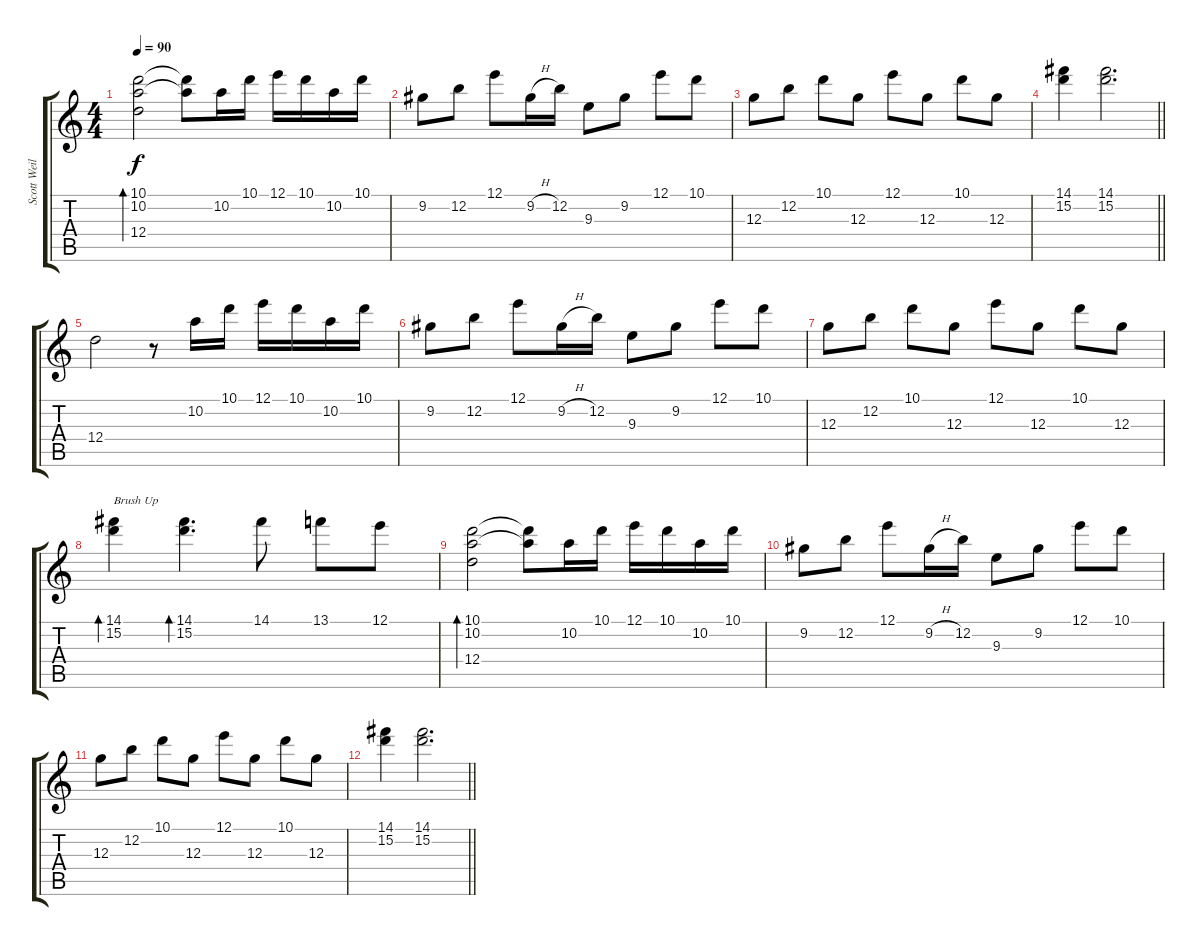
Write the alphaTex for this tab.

\track ("Scott Weiland" "Scott Weil") {instrument overdrivenguitar}
\staff {score tabs}
\tuning (E4 B3 G3 D3 A2 E2) {hide}
\ts (4 4)
\tempo 90
\clef g2
\ks c
(10.1 10.2 12.4).2{bd 480 dy f} (10.1{t} 10.2{t}).8 10.2.16 10.1.16 12.1.16 10.1.16 10.2.16 10.1.16 |
9.2.8 12.2.8 12.1.8 9.2{h}.16 12.2.16 9.3.8 9.2.8 12.1.8 10.1.8 |
12.3.8 12.2.8 10.1.8 12.3.8 12.1.8 12.3.8 10.1.8 12.3.8 |
\barLineRight lightlight
(14.1 15.2).4 (14.1 15.2).2{d} |
12.4.2 r.8 10.2.16 10.1.16 12.1.16 10.1.16 10.2.16 10.1.16 |
9.2.8 12.2.8 12.1.8 9.2{h}.16 12.2.16 9.3.8 9.2.8 12.1.8 10.1.8 |
12.3.8 12.2.8 10.1.8 12.3.8 12.1.8 12.3.8 10.1.8 12.3.8 |
(14.1 15.2).4{bd 480 txt "Brush Up"} (14.1 15.2).4{d bd 480} 14.1.8 13.1.8 12.1.8 |
(10.1 10.2 12.4).2{bd 480 volume 0} (10.1{t} 10.2{t}).8 10.2.16 10.1.16 12.1.16 10.1.16 10.2.16 10.1.16 |
9.2.8 12.2.8 12.1.8 9.2{h}.16 12.2.16 9.3.8 9.2.8 12.1.8 10.1.8 |
12.3.8 12.2.8 10.1.8 12.3.8 12.1.8 12.3.8 10.1.8 12.3.8 |
\barLineRight lightlight
(14.1 15.2).4 (14.1 15.2).2{d}
